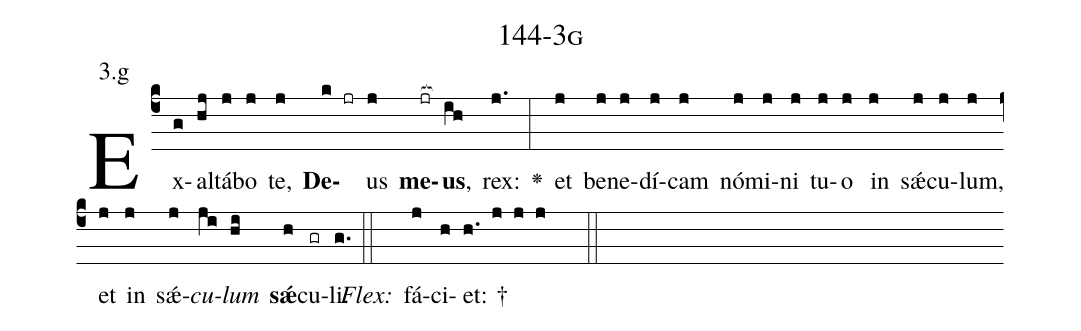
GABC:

name: 144-3g;
annotation: 3.g;
%%
(c4)Ex(g)al(hj)tá(j)bo(j) te,(j) <b>De</b>(k jr)us(j) <b>me</b>(jr[ocb:1{])<b>us</b>,(ih[ocb:0}]) rex:(j.) <v>\greheightstar</v>(:) et(j) be(j)ne(j)dí(j)cam(j) nó(j)mi(j)ni(j) tu(j)o(j) in(j) sǽ(j)cu(j)lum,(j) et(j) in(j) sǽ(j)<i>cu</i>(ji)<i>lum</i>(hi) <b>sǽ</b>(h)cu(gr)li.(g.) (::)
<i>Flex:</i>()  fá(j)ci(h)et: †(h. j j j  ::)

%E(j) u(j) o(ji) u(hi) a(h) e.(g.) (::)
